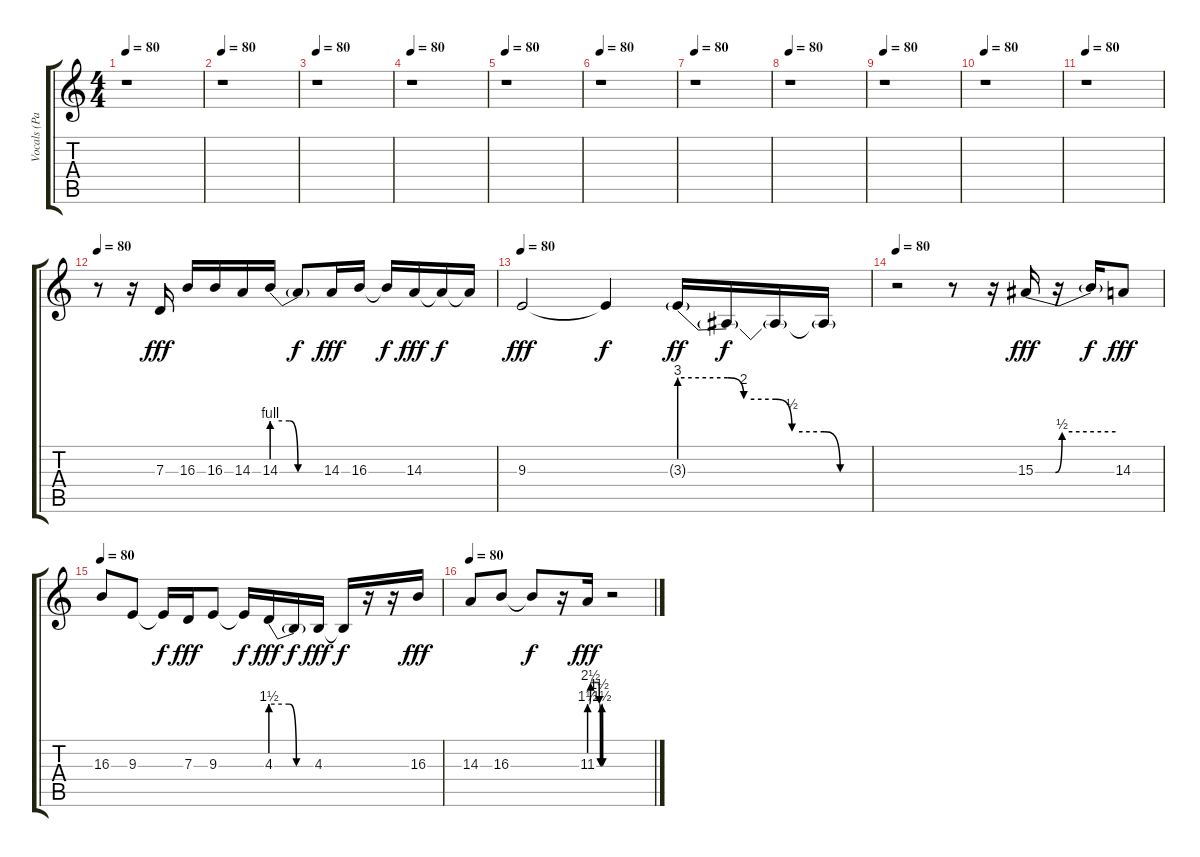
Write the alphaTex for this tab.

\track ("Vocals (Part 3 Lead)" "Vocals (Pa") {instrument shakuhachi}
\staff {score tabs}
\tuning (E4 B3 G3 D3 A2 E2) {hide}
\ts (4 4)
\tempo 80
\clef g2
\ks c
r.1{dy fff} |
\tempo 80
r.1 |
\tempo 80
r.1 |
\tempo 80
r.1 |
\tempo 80
r.1 |
\tempo 80
r.1 |
\tempo 80
r.1 |
\tempo 80
r.1 |
\tempo 80
r.1 |
\tempo 80
r.1 |
\tempo 80
r.1 |
\tempo 80
r.8 r.16 7.3.16 16.3.16 16.3.16 14.3.16 14.3{be (custom 0 4 20 4 30 0 60 0)}.16 14.3{t}.8{dy f} 14.3.16{dy fff} 16.3.16 16.3{t}.16{dy f} 14.3.16{dy fff} 14.3{t}.16{dy f} 14.3{t}.16 |
\tempo 80
9.3.2{dy fff} 9.3{t}.4{dy f} 3.3{be (custom 0 12 15 12 20 8 30 8 35 2 45 2 50 0 60 0) g}.16{dy ff} 3.3{t}.16{dy f} 3.3{t}.16 3.3{t}.16 |
\tempo 80
r.2 r.8 r.16 15.3{be (custom 0 0 15 0 20 2 60 2)}.16{dy fff} r.16 15.3{t}.16{dy f} 14.3.8{dy fff} |
\tempo 80
16.3.8 9.3.8 9.3{t}.16{dy f} 7.3.16{dy fff} 9.3.8 9.3{t}.16{dy f} 4.3{be (custom 0 6 25 6 35 0 60 0)}.16{dy fff} 4.3{t}.16{dy f} 4.3.16{dy fff} 4.3{t}.16{dy f} r.16 r.16 16.3.16{dy fff} |
\tempo 80
14.3.8 16.3.8 16.3{t}.8{dy f} r.16 11.3{be (custom 0 6 5 10 9 10 14 10 19 10 23 10 28 10 32 10 37 10 41 10 43 6 46 6 48 0 51 0 54 6 56 6 58 0 60 0)}.16{dy fff} r.2
